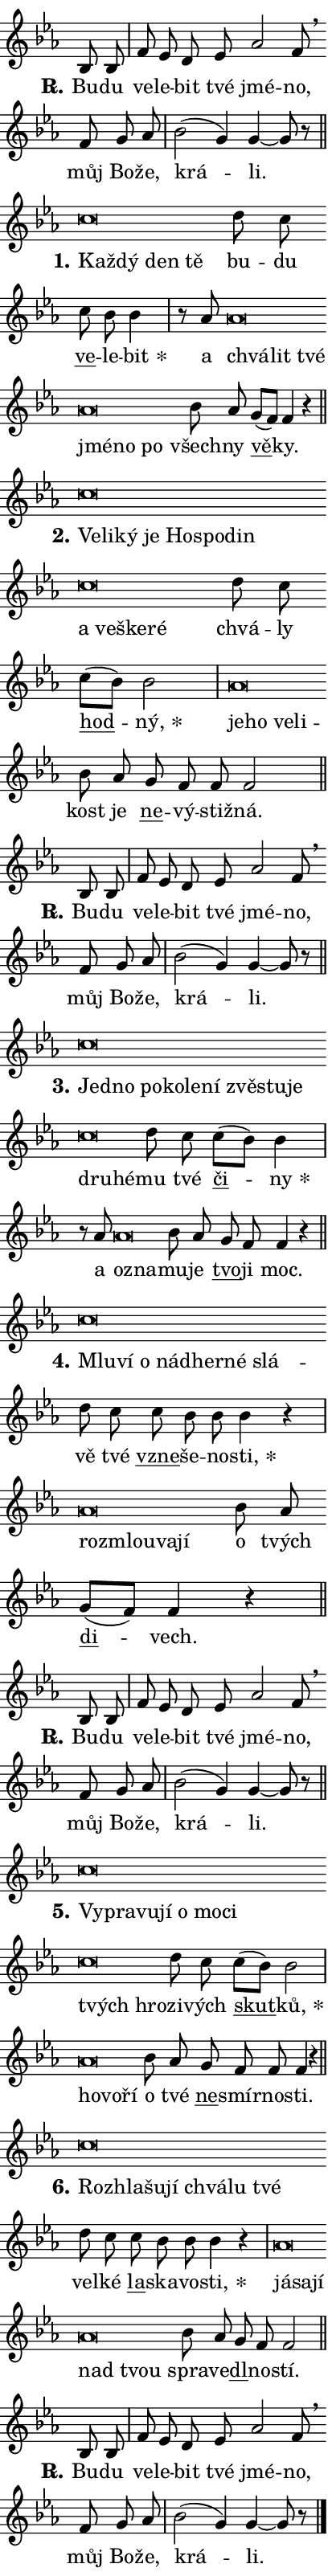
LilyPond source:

\version "2.24.0"
\header { tagline = "" }
\paper {
  indent = 0\cm
  top-margin = 0\cm
  right-margin = 0.13\cm % to fit lyric hyphens
  bottom-margin = 0\cm
  left-margin = 0\cm
  paper-width = 7\cm
  page-breaking = #ly:one-page-breaking
  system-system-spacing.basic-distance = #11
  score-system-spacing.basic-distance = #11
  ragged-last = ##f
}


%% Author: Thomas Morley
%% https://lists.gnu.org/archive/html/lilypond-user/2020-05/msg00002.html
#(define (line-position grob)
"Returns position of @var[grob} in current system:
   @code{'start}, if at first time-step
   @code{'end}, if at last time-step
   @code{'middle} otherwise
"
  (let* ((col (ly:item-get-column grob))
         (ln (ly:grob-object col 'left-neighbor))
         (rn (ly:grob-object col 'right-neighbor))
         (col-to-check-left (if (ly:grob? ln) ln col))
         (col-to-check-right (if (ly:grob? rn) rn col))
         (break-dir-left
           (and
             (ly:grob-property col-to-check-left 'non-musical #f)
             (ly:item-break-dir col-to-check-left)))
         (break-dir-right
           (and
             (ly:grob-property col-to-check-right 'non-musical #f)
             (ly:item-break-dir col-to-check-right))))
        (cond ((eqv? 1 break-dir-left) 'start)
              ((eqv? -1 break-dir-right) 'end)
              (else 'middle))))

#(define (tranparent-at-line-position vctor)
  (lambda (grob)
  "Relying on @code{line-position} select the relevant enry from @var{vctor}.
Used to determine transparency,"
    (case (line-position grob)
      ((end) (not (vector-ref vctor 0)))
      ((middle) (not (vector-ref vctor 1)))
      ((start) (not (vector-ref vctor 2))))))

noteHeadBreakVisibility =
#(define-music-function (break-visibility)(vector?)
"Makes @code{NoteHead}s transparent relying on @var{break-visibility}"
#{
  \override NoteHead.transparent =
    #(tranparent-at-line-position break-visibility)
#})

#(define delete-ledgers-for-transparent-note-heads
  (lambda (grob)
    "Reads whether a @code{NoteHead} is transparent.
If so this @code{NoteHead} is removed from @code{'note-heads} from
@var{grob}, which is supposed to be @code{LedgerLineSpanner}.
As a result ledgers are not printed for this @code{NoteHead}"
    (let* ((nhds-array (ly:grob-object grob 'note-heads))
           (nhds-list
             (if (ly:grob-array? nhds-array)
                 (ly:grob-array->list nhds-array)
                 '()))
           ;; Relies on the transparent-property being done before
           ;; Staff.LedgerLineSpanner.after-line-breaking is executed.
           ;; This is fragile ...
           (to-keep
             (remove
               (lambda (nhd)
                 (ly:grob-property nhd 'transparent #f))
               nhds-list)))
      ;; TODO find a better method to iterate over grob-arrays, similiar
      ;; to filter/remove etc for lists
      ;; For now rebuilt from scratch
      (set! (ly:grob-object grob 'note-heads)  '())
      (for-each
        (lambda (nhd)
          (ly:pointer-group-interface::add-grob grob 'note-heads nhd))
        to-keep))))

squashNotes = {
  \override NoteHead.X-extent = #'(-0.2 . 0.2)
  \override NoteHead.Y-extent = #'(-0.75 . 0)
  \override NoteHead.stencil =
    #(lambda (grob)
       (let ((pos (ly:grob-property grob 'staff-position)))
         (begin
           (if (< pos -7) (display "ERROR: Lower brevis then expected\n") (display ""))
           (if (<= pos -6) ly:text-interface::print ly:note-head::print))))
}
unSquashNotes = {
  \revert NoteHead.X-extent
  \revert NoteHead.Y-extent
  \revert NoteHead.stencil
}

hideNotes = \noteHeadBreakVisibility #begin-of-line-visible
unHideNotes = \noteHeadBreakVisibility #all-visible

% work-around for resetting accidentals
% https://lilypond.org/doc/v2.23/Documentation/notation/displaying-rhythms#unmetered-music
cadenzaMeasure = {
  \cadenzaOff
  \partial 1024 s1024
  \cadenzaOn
}

#(define-markup-command (accent layout props text) (markup?)
  "Underline accented syllable"
  (interpret-markup layout props
    #{\markup \override #'(offset . 4.3) \underline { #text }#}))

responsum = \markup \concat {
  "R" \hspace #-1.05 \path #0.1 #'((moveto 0 0.07) (lineto 0.9 0.8)) \hspace #0.05 "."
}

spaceSize = #0.6828661417322834 % exact space size for TeX Gyre Schola

\layout {
  \context {
    \Staff
    \remove "Time_signature_engraver"
    \override LedgerLineSpanner.after-line-breaking = #delete-ledgers-for-transparent-note-heads
  }
  \context {
    \Lyrics {
      \override LyricSpace.minimum-distance = \spaceSize
      \override LyricText.font-name = #"TeX Gyre Schola"
      \override LyricText.font-size = 1
      \override StanzaNumber.font-name = #"TeX Gyre Schola Bold"
      \override StanzaNumber.font-size = 1
    }
  }
  \context {
    \Score 
    \override NoteHead.text =
      #(lambda (grob) 
        (let ((pos (ly:grob-property grob 'staff-position)))
          #{\markup {
            \combine
              \halign #-0.55 \raise #(if (= pos -6) 0 0.5) \override #'(thickness . 2) \draw-line #'(3.2 . 0)
              \musicglyph "noteheads.sM1"
          }#}))
  }
}

% magnetic-lyrics.ily
%
%   written by
%     Jean Abou Samra <jean@abou-samra.fr>
%     Werner Lemberg <wl@gnu.org>
%
%   adapted by
%     Jiri Hon <jiri.hon@gmail.com>
%
% Version 2022-Apr-15

% https://www.mail-archive.com/lilypond-user@gnu.org/msg149350.html

#(define (Left_hyphen_pointer_engraver context)
   "Collect syllable-hyphen-syllable occurrences in lyrics and store
them in properties.  This engraver only looks to the left.  For
example, if the lyrics input is @code{foo -- bar}, it does the
following.

@itemize @bullet
@item
Set the @code{text} property of the @code{LyricHyphen} grob between
@q{foo} and @q{bar} to @code{foo}.

@item
Set the @code{left-hyphen} property of the @code{LyricText} grob with
text @q{foo} to the @code{LyricHyphen} grob between @q{foo} and
@q{bar}.
@end itemize

Use this auxiliary engraver in combination with the
@code{lyric-@/text::@/apply-@/magnetic-@/offset!} hook."
   (let ((hyphen #f)
         (text #f))
     (make-engraver
      (acknowledgers
       ((lyric-syllable-interface engraver grob source-engraver)
        (set! text grob)))
      (end-acknowledgers
       ((lyric-hyphen-interface engraver grob source-engraver)
        ;(when (not (grob::has-interface grob 'lyric-space-interface))
          (set! hyphen grob)));)
      ((stop-translation-timestep engraver)
       (when (and text hyphen)
         (ly:grob-set-object! text 'left-hyphen hyphen))
       (set! text #f)
       (set! hyphen #f)))))

#(define (lyric-text::apply-magnetic-offset! grob)
   "If the space between two syllables is less than the value in
property @code{LyricText@/.details@/.squash-threshold}, move the right
syllable to the left so that it gets concatenated with the left
syllable.

Use this function as a hook for
@code{LyricText@/.after-@/line-@/breaking} if the
@code{Left_@/hyphen_@/pointer_@/engraver} is active."
   (let ((hyphen (ly:grob-object grob 'left-hyphen #f)))
     (when hyphen
       (let ((left-text (ly:spanner-bound hyphen LEFT)))
         (when (grob::has-interface left-text 'lyric-syllable-interface)
           (let* ((common (ly:grob-common-refpoint grob left-text X))
                  (this-x-ext (ly:grob-extent grob common X))
                  (left-x-ext
                   (begin
                     ;; Trigger magnetism for left-text.
                     (ly:grob-property left-text 'after-line-breaking)
                     (ly:grob-extent left-text common X)))
                  ;; `delta` is the gap width between two syllables.
                  (delta (- (interval-start this-x-ext)
                            (interval-end left-x-ext)))
                  (details (ly:grob-property grob 'details))
                  (threshold (assoc-get 'squash-threshold details 0.2)))
             (when (< delta threshold)
               (let* (;; We have to manipulate the input text so that
                      ;; ligatures crossing syllable boundaries are not
                      ;; disabled.  For languages based on the Latin
                      ;; script this is essentially a beautification.
                      ;; However, for non-Western scripts it can be a
                      ;; necessity.
                      (lt (ly:grob-property left-text 'text))
                      (rt (ly:grob-property grob 'text))
                      (is-space (grob::has-interface hyphen 'lyric-space-interface))
                      (space (if is-space " " ""))
                      (extra-delta (if is-space spaceSize 0))
                      ;; Append new syllable.
                      (ltrt-space (if (and (string? lt) (string? rt))
                                (string-append lt space rt)
                                (make-concat-markup (list lt space rt))))
                      ;; Right-align `ltrt` to the right side.
                      (ltrt-space-markup (grob-interpret-markup
                               grob
                               (make-translate-markup
                                (cons (interval-length this-x-ext) 0)
                                (make-right-align-markup ltrt-space)))))
                 (begin
                   ;; Don't print `left-text`.
                   (ly:grob-set-property! left-text 'stencil #f)
                   ;; Set text and stencil (which holds all collected
                   ;; syllables so far) and shift it to the left.
                   (ly:grob-set-property! grob 'text ltrt-space)
                   (ly:grob-set-property! grob 'stencil ltrt-space-markup)
                   (ly:grob-translate-axis! grob (- (- delta extra-delta)) X))))))))))


#(define (lyric-hyphen::displace-bounds-first grob)
   ;; Make very sure this callback isn't triggered too early.
   (let ((left (ly:spanner-bound grob LEFT))
         (right (ly:spanner-bound grob RIGHT)))
     (ly:grob-property left 'after-line-breaking)
     (ly:grob-property right 'after-line-breaking)
     (ly:lyric-hyphen::print grob)))

squashThreshold = #0.4

\layout {
  \context {
    \Lyrics
    \consists #Left_hyphen_pointer_engraver
    \override LyricText.after-line-breaking =
      #lyric-text::apply-magnetic-offset!
    \override LyricHyphen.stencil = #lyric-hyphen::displace-bounds-first
    \override LyricText.details.squash-threshold = \squashThreshold
    \override LyricHyphen.minimum-distance = 0
    \override LyricHyphen.minimum-length = \squashThreshold
  }
}

squashText = \override LyricText.details.squash-threshold = 9999
unSquashText = \override LyricText.details.squash-threshold = \squashThreshold

leftText = \override LyricText.self-alignment-X = #LEFT
unLeftText = \revert LyricText.self-alignment-X

starOffset = #(lambda (grob) 
                (let ((x_offset (ly:self-alignment-interface::aligned-on-x-parent grob)))
                  (if (= x_offset 0) 0 (+ x_offset 1.2))))

star = #(define-music-function (syllable)(string?)
"Append star separator at the end of a syllable"
#{
  \once \override LyricText.X-offset = #starOffset
  \lyricmode { \markup {
    #syllable
    \override #'((font-name . "TeX Gyre Schola Bold")) \hspace #0.2 \lower #0.65 \larger "*"
  } }
#})

starAccent = #(define-music-function (syllable)(string?)
"Append star separator at the end of a syllable and make accent"
#{
  \once \override LyricText.X-offset = #starOffset
  \lyricmode { \markup {
    \accent #syllable
    \override #'((font-name . "TeX Gyre Schola Bold")) \hspace #0.2 \lower #0.65 \larger "*"
  } }
#})

breath = #(define-music-function (syllable)(string?)
"Append breathing indicator at the end of a syllable"
#{
  \lyricmode { \markup { #syllable "+" } }
#})

optionalBreath = #(define-music-function (syllable)(string?)
"Append optional breathing indicator at the end of a syllable"
#{
  \lyricmode { \markup { #syllable "(+)" } }
#})


\score {
    <<
        \new Voice = "melody" { \cadenzaOn \key es \major \relative { bes8 bes \cadenzaMeasure \bar "|" f' es d es as2 f8 \breathe \bar "" f g as \cadenzaMeasure \bar "|" bes2( g4) g~ g8 r \cadenzaMeasure \bar "||" \break } }
        \new Lyrics \lyricsto "melody" { \lyricmode { \set stanza = \responsum
Bu -- du ve -- le -- bit tvé jmé -- no, můj Bo -- že, krá -- li. } }
    >>
    \layout {}
}

\score {
    <<
        \new Voice = "melody" { \cadenzaOn \key es \major \relative { \squashNotes c''\breve*1/16 \hideNotes \breve*1/16 \bar "" \breve*1/16 \breve*1/16 \bar "" \unHideNotes \unSquashNotes d8 c \bar "" c bes bes4 \cadenzaMeasure \bar "|" r8 as8 \squashNotes as\breve*1/16 \hideNotes \breve*1/16 \bar "" \breve*1/16 \bar "" \breve*1/16 \bar "" \breve*1/16 \breve*1/16 \bar "" \unHideNotes \unSquashNotes bes8 as \bar "" g[( f)] f4 r \cadenzaMeasure \bar "||" \break } }
        \new Lyrics \lyricsto "melody" { \lyricmode { \set stanza = "1."
\leftText Kaž -- \squashText dý den tě \unLeftText \unSquashText bu -- du \markup \accent ve -- le -- \star bit a \leftText chvá -- \squashText lit tvé jmé -- no po \unLeftText \unSquashText všech -- ny \markup \accent vě -- ky. } }
    >>
    \layout {}
}

\score {
    <<
        \new Voice = "melody" { \cadenzaOn \key es \major \relative { \squashNotes c''\breve*1/16 \hideNotes \breve*1/16 \bar "" \breve*1/16 \bar "" \breve*1/16 \bar "" \breve*1/16 \bar "" \breve*1/16 \bar "" \breve*1/16 \bar "" \breve*1/16 \bar "" \breve*1/16 \bar "" \breve*1/16 \breve*1/16 \bar "" \unHideNotes \unSquashNotes d8 c \bar "" c[( bes)] bes2 \cadenzaMeasure \bar "|" \squashNotes as\breve*1/16 \hideNotes \breve*1/16 \bar "" \breve*1/16 \breve*1/16 \bar "" \unHideNotes \unSquashNotes bes8 as \bar "" g f f f2 \cadenzaMeasure \bar "||" \break } }
        \new Lyrics \lyricsto "melody" { \lyricmode { \set stanza = "2."
\leftText Ve -- \squashText li -- ký je Ho -- spo -- din a ve -- ške -- ré \unLeftText \unSquashText chvá -- ly \markup \accent hod -- \star ný, \leftText je -- \squashText ho ve -- li -- \unLeftText \unSquashText kost je \markup \accent ne -- vý -- stiž -- ná. } }
    >>
    \layout {}
}

\score {
    <<
        \new Voice = "melody" { \cadenzaOn \key es \major \relative { bes8 bes \cadenzaMeasure \bar "|" f' es d es as2 f8 \breathe \bar "" f g as \cadenzaMeasure \bar "|" bes2( g4) g~ g8 r \cadenzaMeasure \bar "||" \break } }
        \new Lyrics \lyricsto "melody" { \lyricmode { \set stanza = \responsum
Bu -- du ve -- le -- bit tvé jmé -- no, můj Bo -- že, krá -- li. } }
    >>
    \layout {}
}

\score {
    <<
        \new Voice = "melody" { \cadenzaOn \key es \major \relative { \squashNotes c''\breve*1/16 \hideNotes \breve*1/16 \bar "" \breve*1/16 \bar "" \breve*1/16 \bar "" \breve*1/16 \bar "" \breve*1/16 \bar "" \breve*1/16 \bar "" \breve*1/16 \bar "" \breve*1/16 \bar "" \breve*1/16 \breve*1/16 \bar "" \unHideNotes \unSquashNotes d8 c \bar "" c[( bes)] bes4 \cadenzaMeasure \bar "|" r8 as8 \squashNotes as\breve*1/16 \hideNotes \breve*1/16 \bar "" \unHideNotes \unSquashNotes bes8 as \bar "" g f f4 r \cadenzaMeasure \bar "||" \break } }
        \new Lyrics \lyricsto "melody" { \lyricmode { \set stanza = "3."
\leftText Jed -- \squashText no po -- ko -- le -- ní zvě -- stu -- je dru -- hé -- \unLeftText \unSquashText mu tvé \markup \accent či -- \star ny a \leftText o -- \squashText zna -- \unLeftText \unSquashText mu -- je \markup \accent tvo -- ji moc. } }
    >>
    \layout {}
}

\score {
    <<
        \new Voice = "melody" { \cadenzaOn \key es \major \relative { \squashNotes c''\breve*1/16 \hideNotes \breve*1/16 \bar "" \breve*1/16 \bar "" \breve*1/16 \bar "" \breve*1/16 \bar "" \breve*1/16 \breve*1/16 \bar "" \unHideNotes \unSquashNotes d8 c \bar "" c bes bes bes4 r \cadenzaMeasure \bar "|" \squashNotes as\breve*1/16 \hideNotes \breve*1/16 \bar "" \breve*1/16 \breve*1/16 \bar "" \unHideNotes \unSquashNotes bes8 as \bar "" g[( f)] f4 r \cadenzaMeasure \bar "||" \break } }
        \new Lyrics \lyricsto "melody" { \lyricmode { \set stanza = "4."
\leftText Mlu -- \squashText ví o nád -- her -- né slá -- \unLeftText \unSquashText vě tvé \markup \accent vzne -- še -- no -- \star sti, \leftText roz -- \squashText mlou -- va -- jí \unLeftText \unSquashText o tvých \markup \accent di -- vech. } }
    >>
    \layout {}
}

\score {
    <<
        \new Voice = "melody" { \cadenzaOn \key es \major \relative { bes8 bes \cadenzaMeasure \bar "|" f' es d es as2 f8 \breathe \bar "" f g as \cadenzaMeasure \bar "|" bes2( g4) g~ g8 r \cadenzaMeasure \bar "||" \break } }
        \new Lyrics \lyricsto "melody" { \lyricmode { \set stanza = \responsum
Bu -- du ve -- le -- bit tvé jmé -- no, můj Bo -- že, krá -- li. } }
    >>
    \layout {}
}

\score {
    <<
        \new Voice = "melody" { \cadenzaOn \key es \major \relative { \squashNotes c''\breve*1/16 \hideNotes \breve*1/16 \bar "" \breve*1/16 \bar "" \breve*1/16 \bar "" \breve*1/16 \bar "" \breve*1/16 \bar "" \breve*1/16 \bar "" \breve*1/16 \breve*1/16 \bar "" \unHideNotes \unSquashNotes d8 c \bar "" c[( bes)] bes2 \cadenzaMeasure \bar "|" \squashNotes as\breve*1/16 \hideNotes \breve*1/16 \breve*1/16 \bar "" \unHideNotes \unSquashNotes bes8 as \bar "" g f f f4 r \cadenzaMeasure \bar "||" \break } }
        \new Lyrics \lyricsto "melody" { \lyricmode { \set stanza = "5."
\leftText Vy -- \squashText pra -- vu -- jí o mo -- ci tvých hro -- \unLeftText \unSquashText zi -- vých \markup \accent skut -- \star ků, \leftText ho -- \squashText vo -- ří \unLeftText \unSquashText o tvé \markup \accent ne -- smír -- no -- sti. } }
    >>
    \layout {}
}

\score {
    <<
        \new Voice = "melody" { \cadenzaOn \key es \major \relative { \squashNotes c''\breve*1/16 \hideNotes \breve*1/16 \bar "" \breve*1/16 \bar "" \breve*1/16 \bar "" \breve*1/16 \bar "" \breve*1/16 \breve*1/16 \bar "" \unHideNotes \unSquashNotes d8 c \bar "" c bes bes bes4 r \cadenzaMeasure \bar "|" \squashNotes as\breve*1/16 \hideNotes \breve*1/16 \bar "" \breve*1/16 \bar "" \breve*1/16 \breve*1/16 \bar "" \unHideNotes \unSquashNotes bes8 as \bar "" g f f2 \cadenzaMeasure \bar "||" \break } }
        \new Lyrics \lyricsto "melody" { \lyricmode { \set stanza = "6."
\leftText Roz -- \squashText hla -- šu -- jí chvá -- lu tvé \unLeftText \unSquashText vel -- ké \markup \accent la -- ska -- vo -- \star sti, \leftText já -- \squashText sa -- jí nad tvou \unLeftText \unSquashText spra -- ve -- \markup \accent dl -- no -- stí. } }
    >>
    \layout {}
}

\score {
    <<
        \new Voice = "melody" { \cadenzaOn \key es \major \relative { bes8 bes \cadenzaMeasure \bar "|" f' es d es as2 f8 \breathe \bar "" f g as \cadenzaMeasure \bar "|" bes2( g4) g~ g8 r \cadenzaMeasure \bar "||" \break } \bar "|." }
        \new Lyrics \lyricsto "melody" { \lyricmode { \set stanza = \responsum
Bu -- du ve -- le -- bit tvé jmé -- no, můj Bo -- že, krá -- li. } }
    >>
    \layout {}
}
